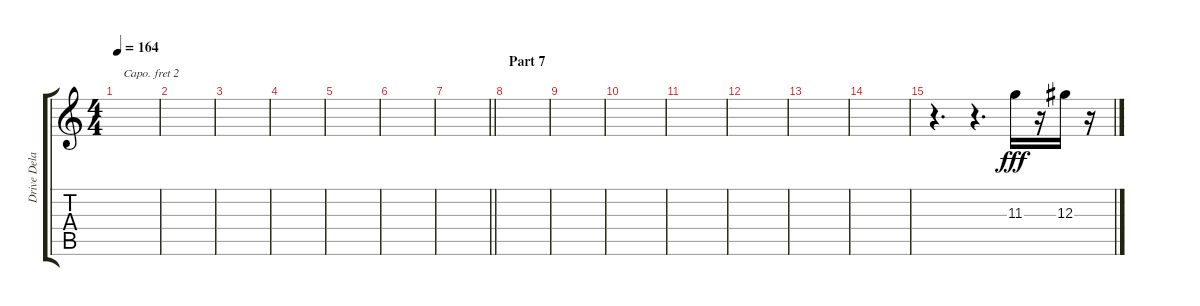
\track ("Drive Delay 4" "Drive Dela") {instrument overdrivenguitar}
\staff {score tabs}
\capo 2
\tuning (Eb4 Bb3 Gb3 Db3 Ab2 Eb2) {hide}
\ts (4 4)
\tempo 164
\clef g2
\ks c
|
|
|
|
|
|
\barLineRight lightlight
|
\section ("" "Part 7")
|
|
|
|
|
|
|
r.4{d} r.4{d} 11.3.16{dy fff} r.16 12.3.16 r.16
